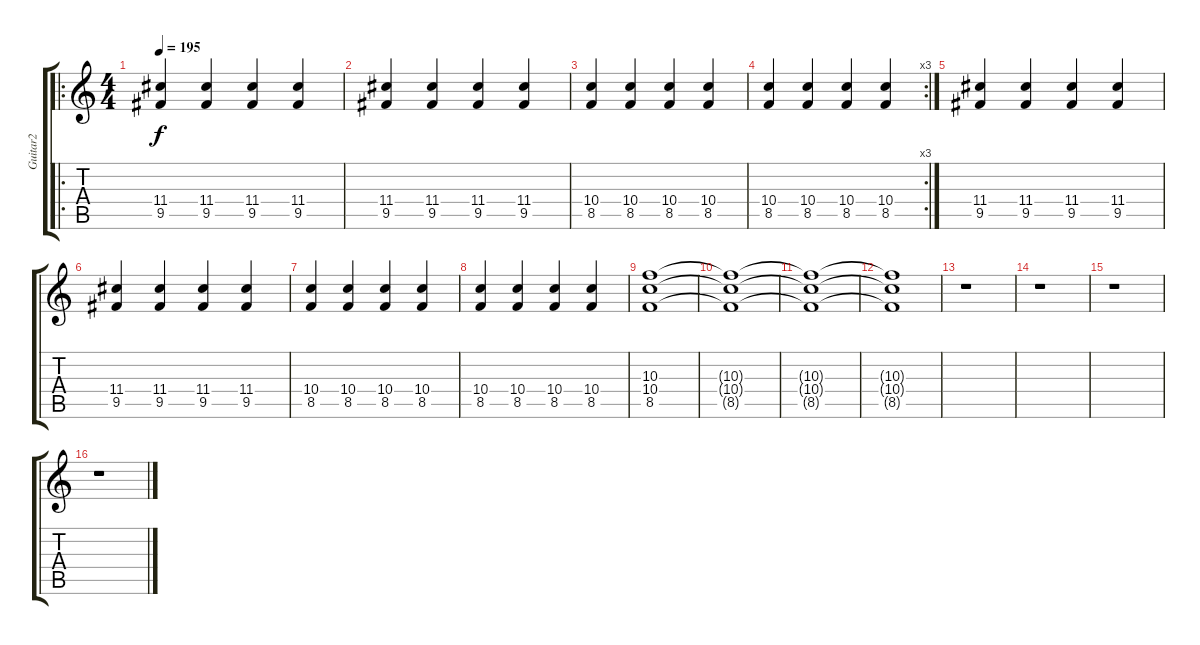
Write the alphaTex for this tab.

\track ("Guitar2" "Guitar2") {instrument overdrivenguitar}
\staff {score tabs}
\tuning (E4 B3 G3 D3 A2 E2) {hide}
\ro
\ts (4 4)
\tempo 195
\clef g2
\ks c
(11.4 9.5).4{dy f} (11.4 9.5).4 (11.4 9.5).4 (11.4 9.5).4 |
(11.4 9.5).4 (11.4 9.5).4 (11.4 9.5).4 (11.4 9.5).4 |
(10.4 8.5).4 (10.4 8.5).4 (10.4 8.5).4 (10.4 8.5).4 |
\rc 3
(10.4 8.5).4 (10.4 8.5).4 (10.4 8.5).4 (10.4 8.5).4 |
(11.4 9.5).4 (11.4 9.5).4 (11.4 9.5).4 (11.4 9.5).4 |
(11.4 9.5).4 (11.4 9.5).4 (11.4 9.5).4 (11.4 9.5).4 |
(10.4 8.5).4 (10.4 8.5).4 (10.4 8.5).4 (10.4 8.5).4 |
(10.4 8.5).4 (10.4 8.5).4 (10.4 8.5).4 (10.4 8.5).4 |
(10.3 10.4 8.5).1 |
(10.3{t} 10.4{t} 8.5{t}).1 |
(10.3{t} 10.4{t} 8.5{t}).1 |
(10.3{t} 10.4{t} 8.5{t}).1 |
r.1 |
r.1 |
r.1 |
r.1
